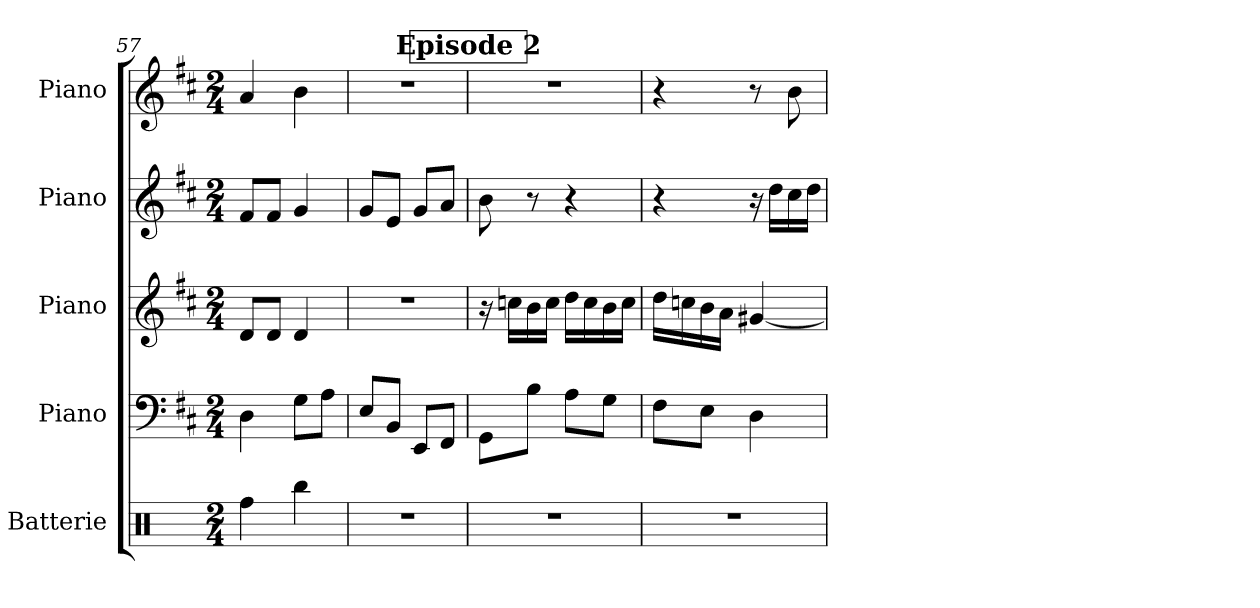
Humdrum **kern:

**kern	**kern	**kern	**kern	**kern
*part5	*part4	*part3	*part2	*part1
*staff5	*staff4	*staff3	*staff2	*staff1
*I"Batterie	*I"Piano	*I"Piano	*I"Piano	*I"Piano
*I'Batt.	*I'Pia.	*I'Pia.	*I'Pia.	*I'Pia.
*clefX	*clefF4	*clefG2	*clefG2	*clefG2
*k[]	*k[f#c#]	*k[f#c#]	*k[f#c#]	*k[f#c#]
*M2/4	*M2/4	*M2/4	*M2/4	*M2/4
=57	=57	=57	=57	=57
4Rff\	4D\	8d/L	8f#/L	4a/
.	.	8d/J	8f#/J	.
4Rbb\	8G\L	4d/	4g/	4b\
.	8A\J	.	.	.
!!LO:LB:g=z
=58	=58	=58	=58	=58
2r	8E/L	2r	8g/L	2r
.	8BB/J	.	8e/J	.
.	8EE/L	.	8g/L	.
.	8FF#/J	.	8a/J	.
!!LO:REH:place=s1:a:B:t=Episode 2
=59	=59	=59	=59	=59
2r	8GG\L	16r	8b\	2r
.	.	16ccn\LL	.	.
.	8B\J	16b\	8r	.
.	.	16cc\JJ	.	.
.	8A\L	16dd\LL	4r	.
.	.	16cc\	.	.
.	8G\J	16b\	.	.
.	.	16cc\JJ	.	.
=60	=60	=60	=60	=60
2r	8F#\L	16dd\LL	4r	4r
.	.	16ccn\	.	.
.	8E\J	16b\	.	.
.	.	16a\JJ	.	.
.	4D\	[4g#X/	16r	8r
.	.	.	16dd\LL	.
.	.	.	16cc#\	8b\
.	.	.	16dd\JJ	.
=	=	=	=	=
*-	*-	*-	*-	*-
